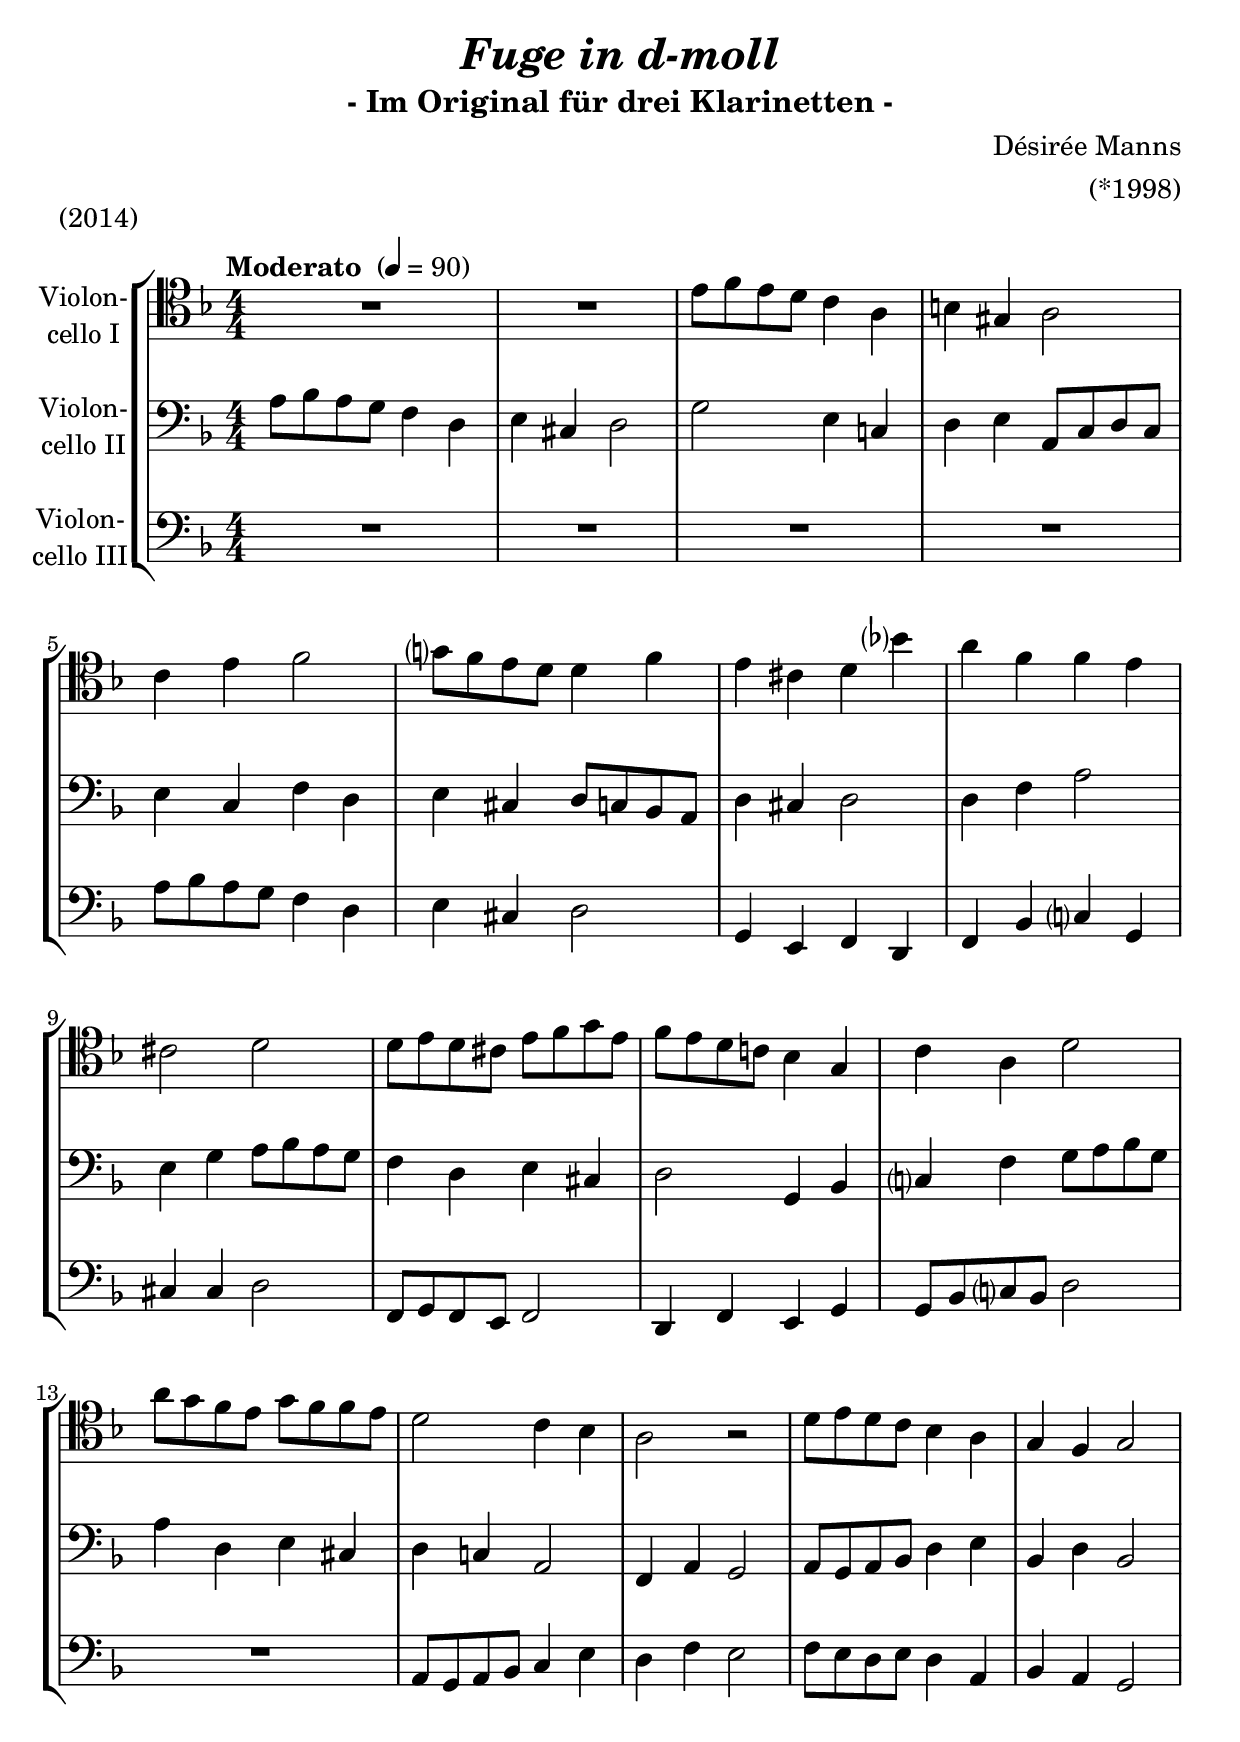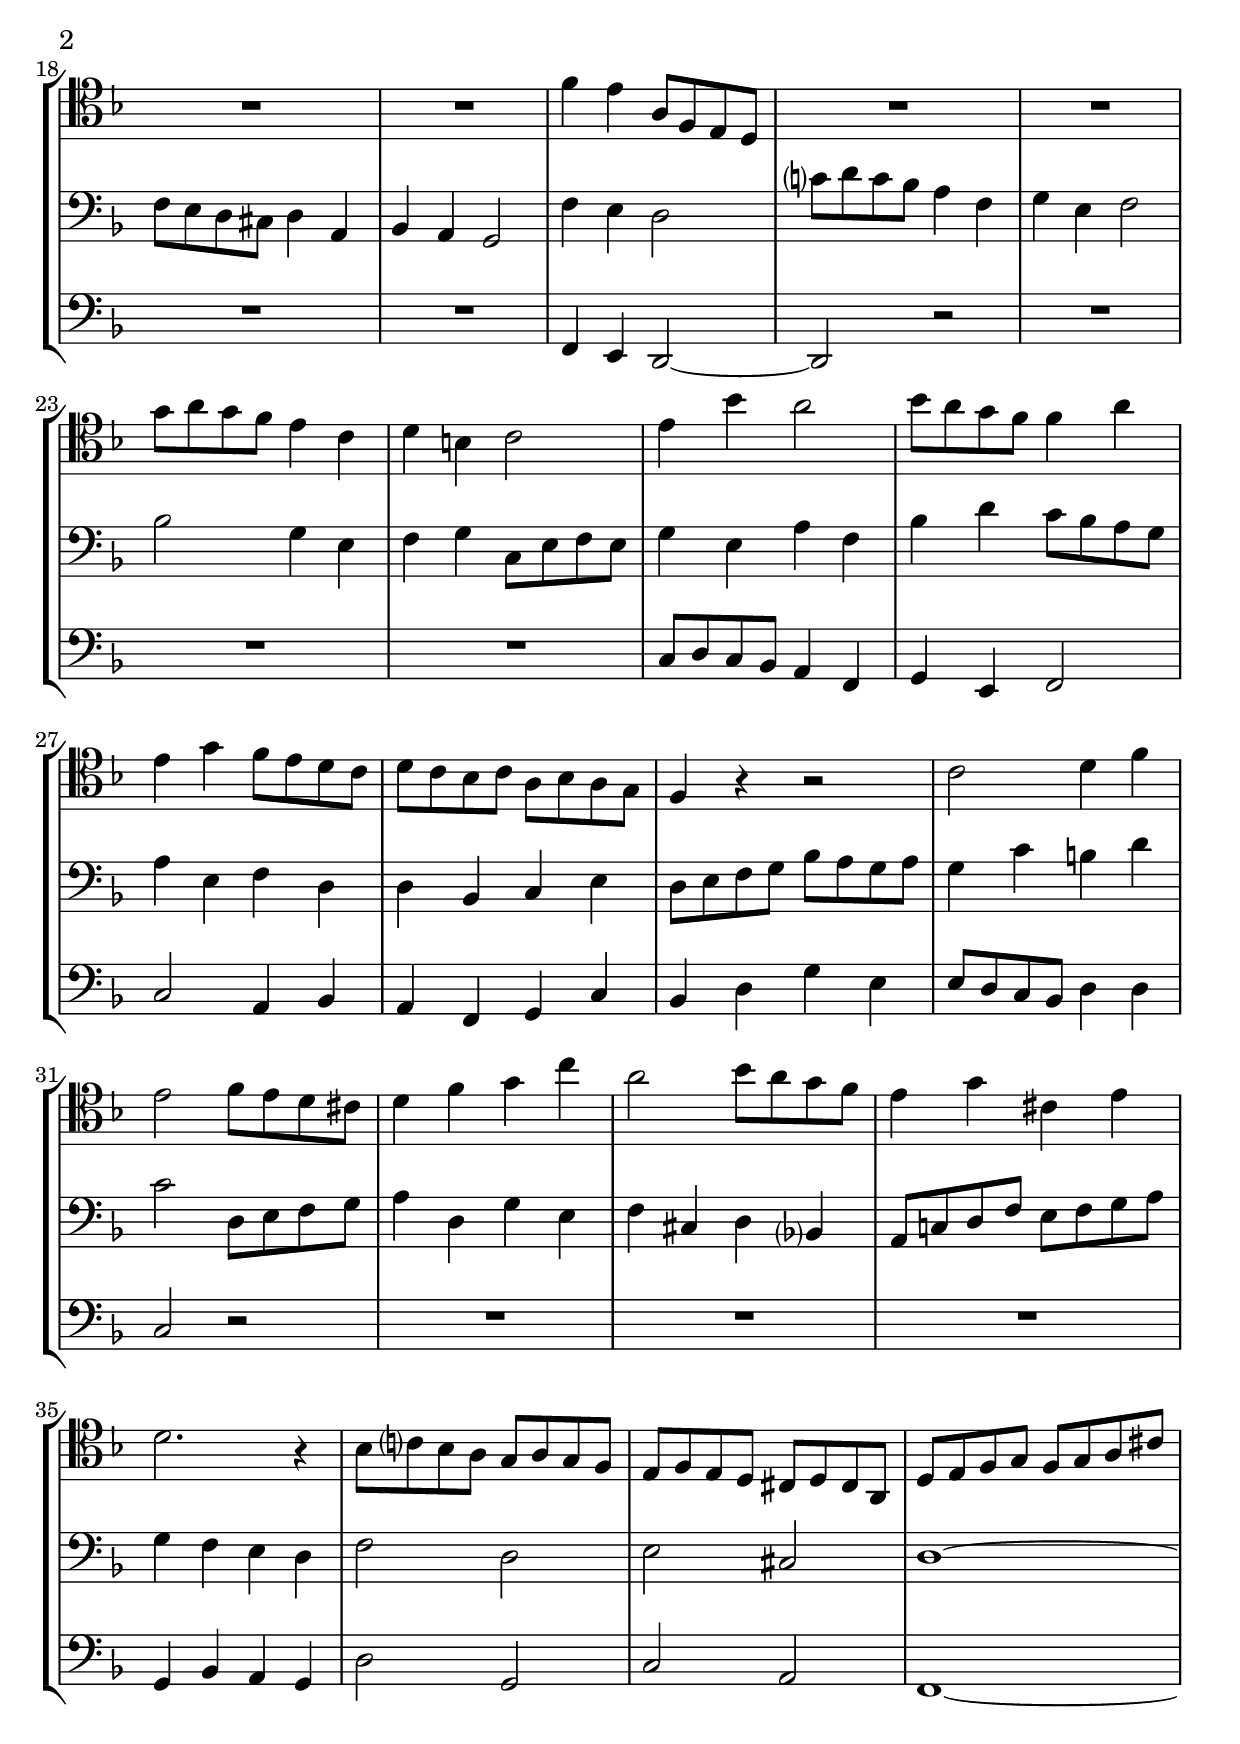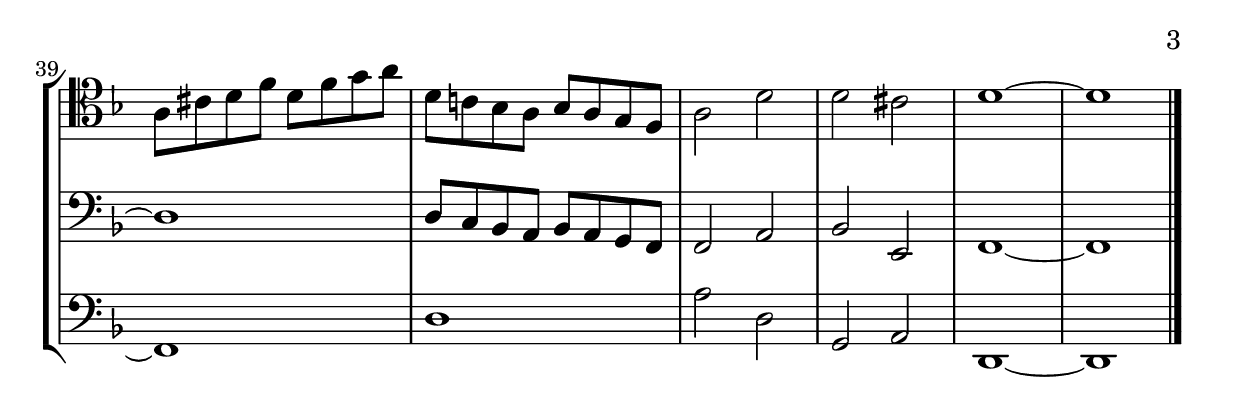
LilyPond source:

\version "2.18.2"
\include "deutsch.ly"
  
#(set-global-staff-size 23.75)

\header {
  title     = \markup \bold \italic "Fuge in d-moll"
  subtitle  = "- Im Original für drei Klarinetten -"
  composer  = "Désirée Manns"
  arranger  = "(*1998)"
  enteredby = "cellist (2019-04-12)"
  piece     = "(2014)"
}

voiceconsts = {
  \key e \minor
  \time 4/4
  \clef "bass"
  \numericTimeSignature
  \compressFullBarRests
  % Set default beaming for all staves
% \set Timing.beamExceptions = #'()
% \set Timing.baseMoment     = #(ly:make-moment 1 4)
% \set Timing.beatStructure  = #'(1 1 1)
  \tempo "Moderato " 4=90
}

micl = "clarinet"
mifl = "flute"
miob = "oboe"
mifh = "french horn"
misx = "tenor sax"
mist = "string ensemble 1"
miba = "cello"

va = \relative c' {
  \voiceconsts
  \clef "tenor"
  
  R1*2
  fis8 g fis e d4 h
  cis ais h2
  d4 fis g2
  a?8 g fis e e4 g
  fis dis e c'?

  h g g fis
  dis2 e
  e8 fis e dis fis g a fis
  g fis e d! c4 a
  d h e2
  h'8 a g fis a g g fis

  e2 d4 c
  h2 r
  e8 fis e d c4 h
  a g a2
  R1*2
  g'4 fis h,8 g fis e
  R1*2
  a'8 h a g fis4 d

  e cis d2
  fis4 c' h2
  c8 h a g g4 h
  fis a g8 fis e d
  e d c d h c h a
  g4 r r2

  d'2 e4 g
  fis2 g8 fis e dis
  e4 g a d
  h2 c8 h a g
  fis4 a dis, fis
  e2. r4

  c8 d? c h a h a g
  fis g fis e dis e dis h
  e fis g a g a h dis
  h dis e g e g a h

  e, d! c h c h a g
  h2 e
  e dis
  e1~
  e \bar "|."
}

vb = \relative c' {
  \voiceconsts

  h8 c h a g4 e
  fis dis e2
  a fis4 d!
  e fis h,8 d e d
  fis4 d g e

  fis dis e8 d c h
  e4 dis e2
  e4 g h2
  fis4 a h8 c h a
  g4 e fis dis
  e2 a,4 c

  d? g a8 h c a
  h4 e, fis dis
  e d! h2
  g4 h a2
  h8 a h c e4 fis
  c e c2

  g'8 fis e dis e4 h
  c h a2
  g'4 fis e2
  d'?8 e d c h4 g
  a fis g2
  c a4 fis
  g a d,8 fis g fis

  a4 fis h g
  c e d8 c h a
  h4 fis g e
  e c d fis
  e8 fis g a c h a h
  a4 d cis e

  d2 e,8 fis g a
  h4 e, a fis
  g dis e c?
  h8 d! e g fis g a h
  a4 g fis e
  g2 e
  fis dis

  e1~
  e
  e8 d c h c h a g
  g2 h
  c fis,
  g1~
  g \bar "|."
}

vc = \relative c' {
  \voiceconsts

  R1*4
  h8 c h a g4 e
  fis dis e2
  a,4 fis g e
  g c d? a
  dis dis e2

  g,8 a g fis g2
  e4 g fis a
  a8 c d? c e2
  R1
  h8 a h c d4 fis
  e g fis2

  g8 fis e fis e4 h
  c h a2
  R1*2
  g4 fis e2~
  e r
  R1*3
  d'8 e d c h4 g

  a fis g2
  d' h4 c
  h g a d
  c e a fis
  fis8 e d c e4 e
  d2 r
  R1*3

  a4 c h a
  e'2 a,
  d h
  g1~
  g
  e'
  h'2 e,
  a, h
  e,1~
  e \bar "|."
}


music = \new StaffGroup <<
      \new Staff {
	\set Staff.midiInstrument = \miba
	\set Staff.instrumentName = \markup \center-column { "Violon-" "cello I" }
	\transpose e d { \va }
      }

      \new Staff {
	\set Staff.midiInstrument = \miba
	\set Staff.instrumentName = \markup \center-column { "Violon-" "cello II" }
	\transpose e d { \vb }
      }

      \new Staff {
	\set Staff.midiInstrument = \miba
	\set Staff.instrumentName = \markup \center-column { "Violon-" "cello III" }
	\transpose e d { \vc }
      }
>>

\book {
  \score {
    \music
    \layout {}
  }

  \score {
    \unfoldRepeats \music

    \midi {
      \context {
        \Score
      }
    }
  }
}
